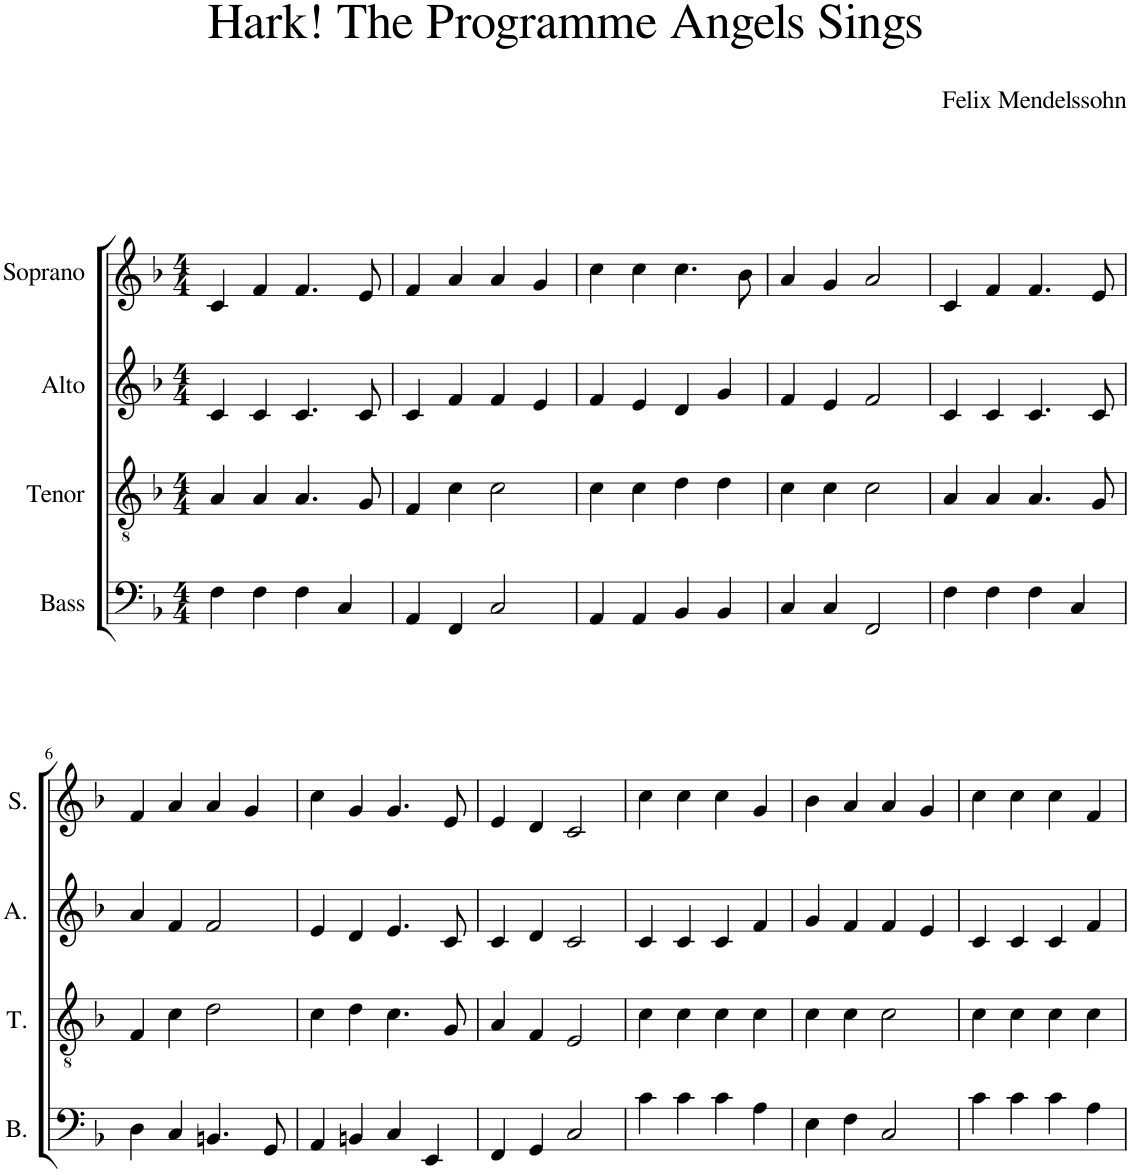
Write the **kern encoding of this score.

**kern	**kern	**kern	**kern
*part4	*part3	*part2	*part1
*staff4	*staff3	*staff2	*staff1
*I"Bass	*I"Tenor	*I"Alto	*I"Soprano
*I'B.	*I'T.	*I'A.	*I'S.
*clefF4	*clefGv2	*clefG2	*clefG2
*k[b-]	*k[b-]	*k[b-]	*k[b-]
*M4/4	*M4/4	*M4/4	*M4/4
=1	=1	=1	=1
4F\	4A/	4c/	4c/
4F\	4A/	4c/	4f/
4F\	4.A/	4.c/	4.f/
4C/	.	.	.
.	8G/	8c/	8e/
=2	=2	=2	=2
4AA/	4F/	4c/	4f/
4FF/	4c\	4f/	4a/
2C/	2c\	4f/	4a/
.	.	4e/	4g/
=3	=3	=3	=3
4AA/	4c\	4f/	4cc\
4AA/	4c\	4e/	4cc\
4BB-/	4d\	4d/	4.cc\
4BB-/	4d\	4g/	.
.	.	.	8b-\
=4	=4	=4	=4
4C/	4c\	4f/	4a/
4C/	4c\	4e/	4g/
2FF/	2c\	2f/	2a/
=5	=5	=5	=5
4F\	4A/	4c/	4c/
4F\	4A/	4c/	4f/
4F\	4.A/	4.c/	4.f/
4C/	.	.	.
.	8G/	8c/	8e/
!!LO:LB:g=z
=6	=6	=6	=6
4D\	4F/	4a/	4f/
4C/	4c\	4f/	4a/
4.BBn/	2d\	2f/	4a/
.	.	.	4g/
8GG/	.	.	.
=7	=7	=7	=7
4AA/	4c\	4e/	4cc\
4BBn/	4d\	4d/	4g/
4C/	4.c\	4.e/	4.g/
4EE/	.	.	.
.	8G/	8c/	8e/
=8	=8	=8	=8
4FF/	4A/	4c/	4e/
4GG/	4F/	4d/	4d/
2C/	2E/	2c/	2c/
=9	=9	=9	=9
4c\	4c\	4c/	4cc\
4c\	4c\	4c/	4cc\
4c\	4c\	4c/	4cc\
4A\	4c\	4f/	4g/
=10	=10	=10	=10
4E\	4c\	4g/	4b-\
4F\	4c\	4f/	4a/
2C/	2c\	4f/	4a/
.	.	4e/	4g/
=11	=11	=11	=11
4c\	4c\	4c/	4cc\
4c\	4c\	4c/	4cc\
4c\	4c\	4c/	4cc\
4A\	4c\	4f/	4f/
=	=	=	=
*-	*-	*-	*-
